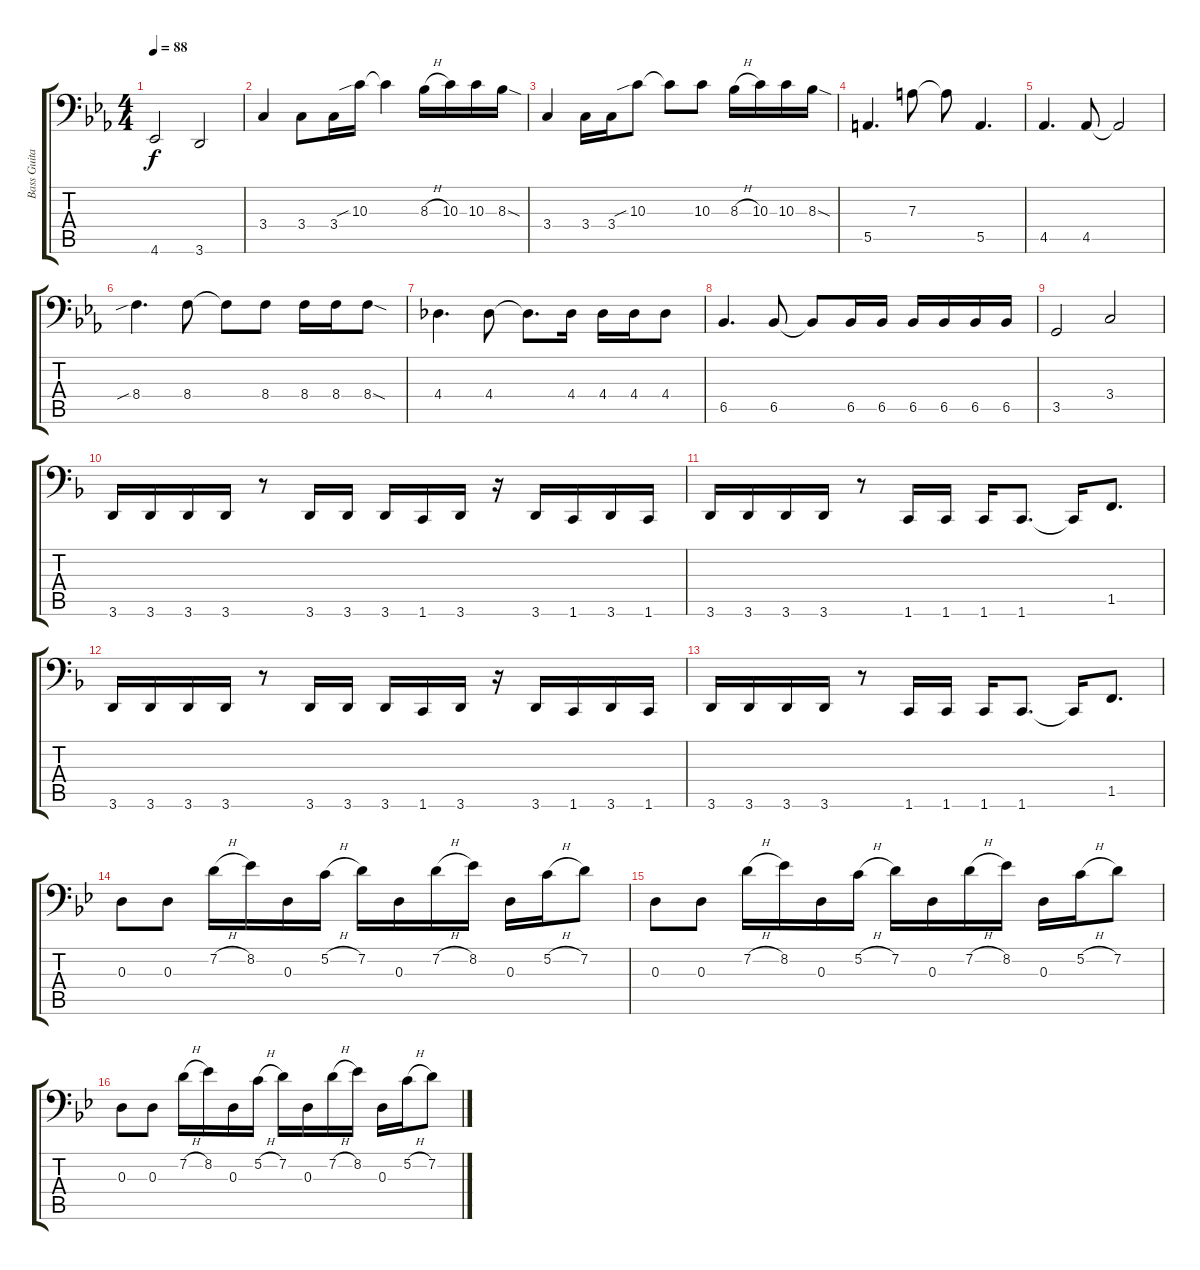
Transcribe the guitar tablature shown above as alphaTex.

\track ("Bass Guitar - John Myung" "Bass Guita") {instrument distortionguitar}
\staff {score tabs}
\tuning (C3 G2 D2 A1 E1 B0) {hide}
\ts (4 4)
\tempo 88
\clef f4
\ks eb
4.6.2{dy f} 3.6.2 |
3.4.4 3.4.8 3.4.16 10.3{sib}.16 10.3{t}.4 8.3{h}.16 10.3.16 10.3.16 8.3{sod}.16 |
3.4.4 3.4.16 3.4.16 10.3{sib}.8 10.3{t}.8 10.3.8 8.3{h}.16 10.3.16 10.3.16 8.3{sod}.16 |
5.5.4{d} 7.3.8 7.3{t}.8 5.5.4{d} |
4.5.4{d} 4.5.8 4.5{t}.2 |
8.4{sib}.4{d} 8.4.8 8.4{t}.8 8.4.8 8.4.16 8.4.16 8.4{sod}.8 |
4.4.4{d} 4.4.8 4.4{t}.8{d} 4.4.16 4.4.16 4.4.16 4.4.8 |
6.5.4{d} 6.5.8 6.5{t}.8 6.5.16 6.5.16 6.5.16 6.5.16 6.5.16 6.5.16 |
3.5.2 3.4.2 |
\ks f
3.6.16 3.6.16 3.6.16 3.6.16 r.8 3.6.16 3.6.16 3.6.16 1.6.16 3.6.16 r.16 3.6.16 1.6.16 3.6.16 1.6.16 |
3.6.16 3.6.16 3.6.16 3.6.16 r.8 1.6.16 1.6.16 1.6.16 1.6.8{d} 1.6{t}.16 1.5.8{d} |
3.6.16 3.6.16 3.6.16 3.6.16 r.8 3.6.16 3.6.16 3.6.16 1.6.16 3.6.16 r.16 3.6.16 1.6.16 3.6.16 1.6.16 |
3.6.16 3.6.16 3.6.16 3.6.16 r.8 1.6.16 1.6.16 1.6.16 1.6.8{d} 1.6{t}.16 1.5.8{d} |
\ks bb
0.3.8 0.3.8 7.2{h}.16 8.2.16 0.3.16 5.2{h}.16 7.2.16 0.3.16 7.2{h}.16 8.2.16 0.3.16 5.2{h}.16 7.2.8 |
0.3.8 0.3.8 7.2{h}.16 8.2.16 0.3.16 5.2{h}.16 7.2.16 0.3.16 7.2{h}.16 8.2.16 0.3.16 5.2{h}.16 7.2.8 |
0.3.8 0.3.8 7.2{h}.16 8.2.16 0.3.16 5.2{h}.16 7.2.16 0.3.16 7.2{h}.16 8.2.16 0.3.16 5.2{h}.16 7.2.8
